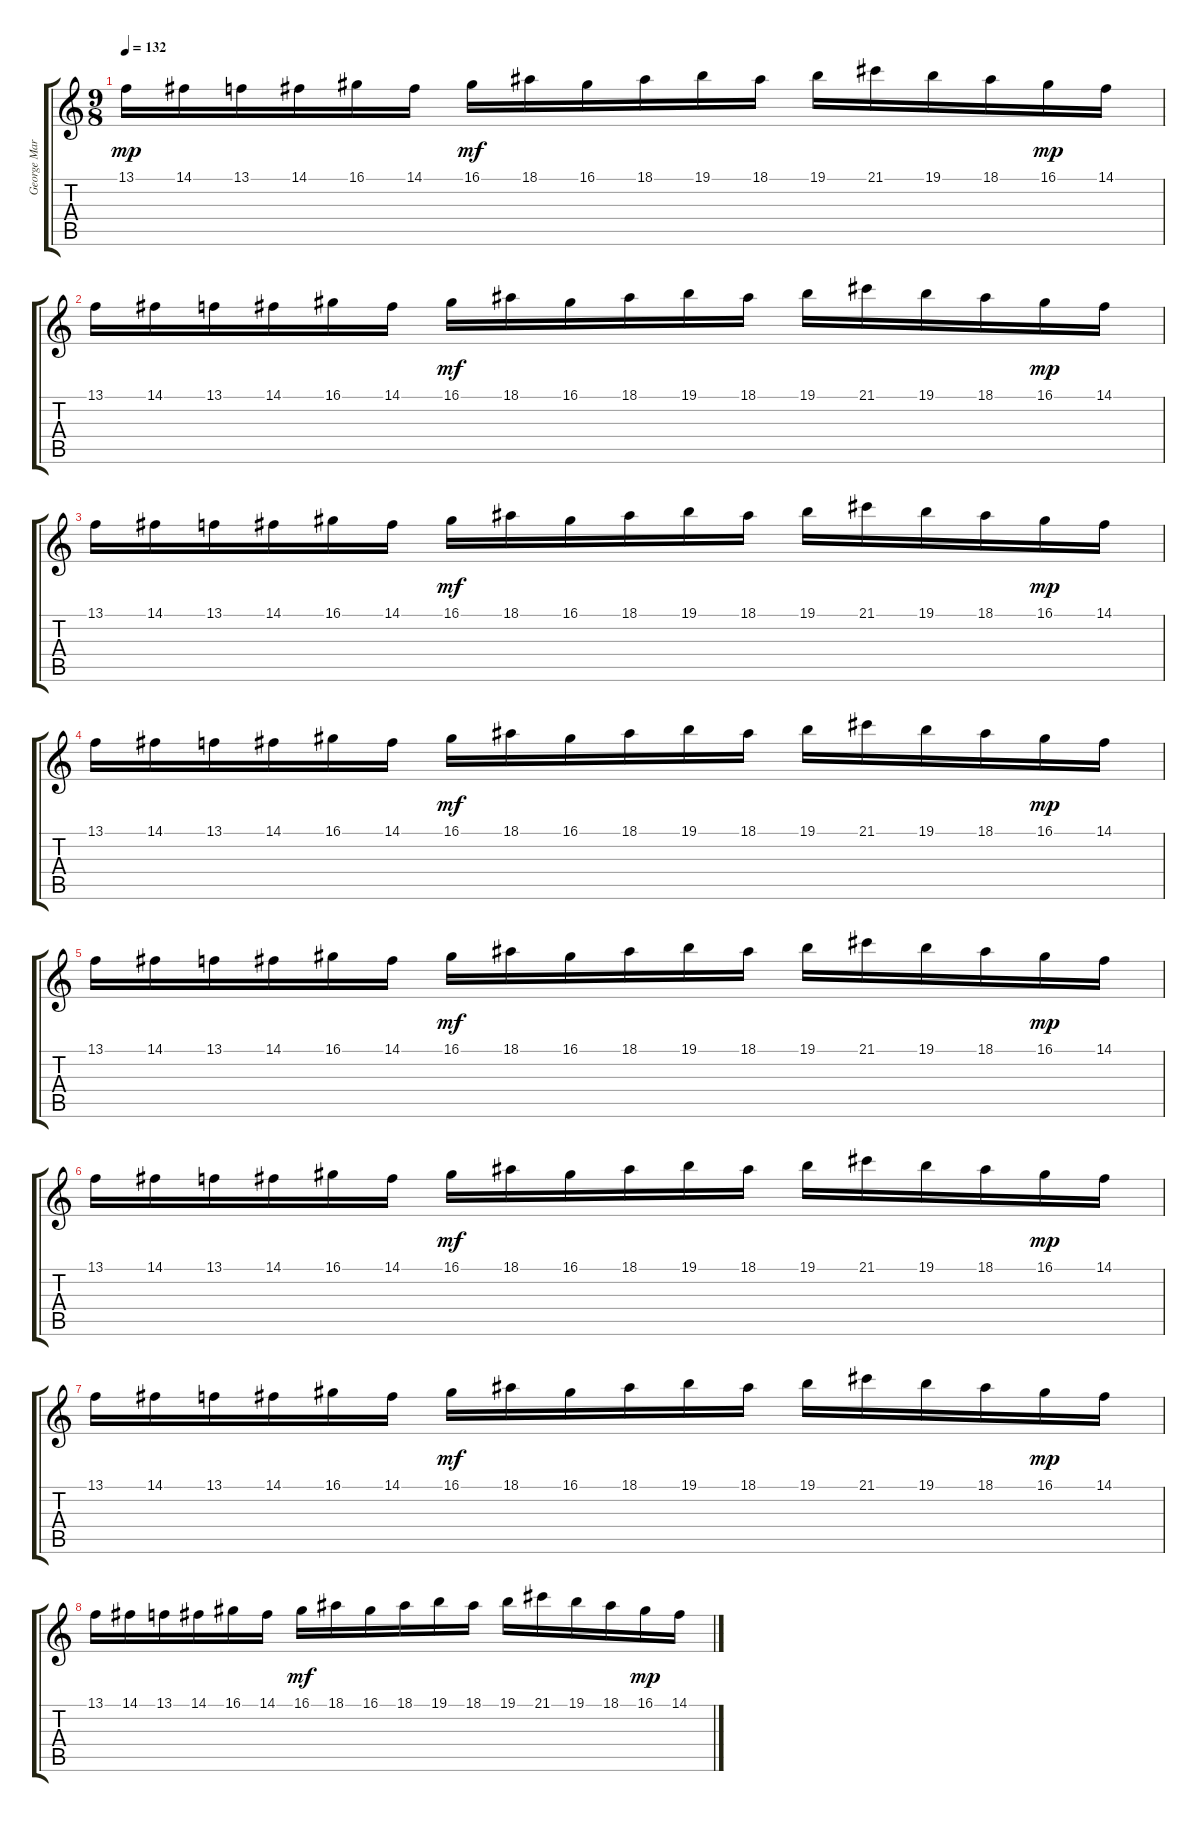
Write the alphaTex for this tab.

\track ("George Martin" "George Mar") {instrument stringensemble1}
\staff {score tabs}
\tuning (E4 B3 G3 D3 A2 E2) {hide}
\ts (9 8)
\tempo 132
\clef g2
\ks c
13.1.16{dy mp} 14.1.16 13.1.16 14.1.16 16.1.16 14.1.16 16.1.16{dy mf} 18.1.16 16.1.16 18.1.16 19.1.16 18.1.16 19.1.16 21.1.16 19.1.16 18.1.16 16.1.16{dy mp} 14.1.16 |
13.1.16 14.1.16 13.1.16 14.1.16 16.1.16 14.1.16 16.1.16{dy mf} 18.1.16 16.1.16 18.1.16 19.1.16 18.1.16 19.1.16 21.1.16 19.1.16 18.1.16 16.1.16{dy mp} 14.1.16 |
13.1.16 14.1.16 13.1.16 14.1.16 16.1.16 14.1.16 16.1.16{dy mf} 18.1.16 16.1.16 18.1.16 19.1.16 18.1.16 19.1.16 21.1.16 19.1.16 18.1.16 16.1.16{dy mp} 14.1.16 |
13.1.16 14.1.16 13.1.16 14.1.16 16.1.16 14.1.16 16.1.16{dy mf} 18.1.16 16.1.16 18.1.16 19.1.16 18.1.16 19.1.16 21.1.16 19.1.16 18.1.16 16.1.16{dy mp} 14.1.16 |
13.1.16 14.1.16 13.1.16 14.1.16 16.1.16 14.1.16 16.1.16{dy mf} 18.1.16 16.1.16 18.1.16 19.1.16 18.1.16 19.1.16 21.1.16 19.1.16 18.1.16 16.1.16{dy mp} 14.1.16 |
13.1.16 14.1.16 13.1.16 14.1.16 16.1.16 14.1.16 16.1.16{dy mf} 18.1.16 16.1.16 18.1.16 19.1.16 18.1.16 19.1.16 21.1.16 19.1.16 18.1.16 16.1.16{dy mp} 14.1.16 |
13.1.16{volume 0} 14.1.16 13.1.16 14.1.16 16.1.16 14.1.16 16.1.16{dy mf} 18.1.16 16.1.16 18.1.16 19.1.16 18.1.16 19.1.16 21.1.16 19.1.16 18.1.16 16.1.16{dy mp} 14.1.16 |
13.1.16 14.1.16 13.1.16 14.1.16 16.1.16 14.1.16 16.1.16{dy mf} 18.1.16 16.1.16 18.1.16 19.1.16 18.1.16 19.1.16 21.1.16 19.1.16 18.1.16 16.1.16{dy mp} 14.1.16
